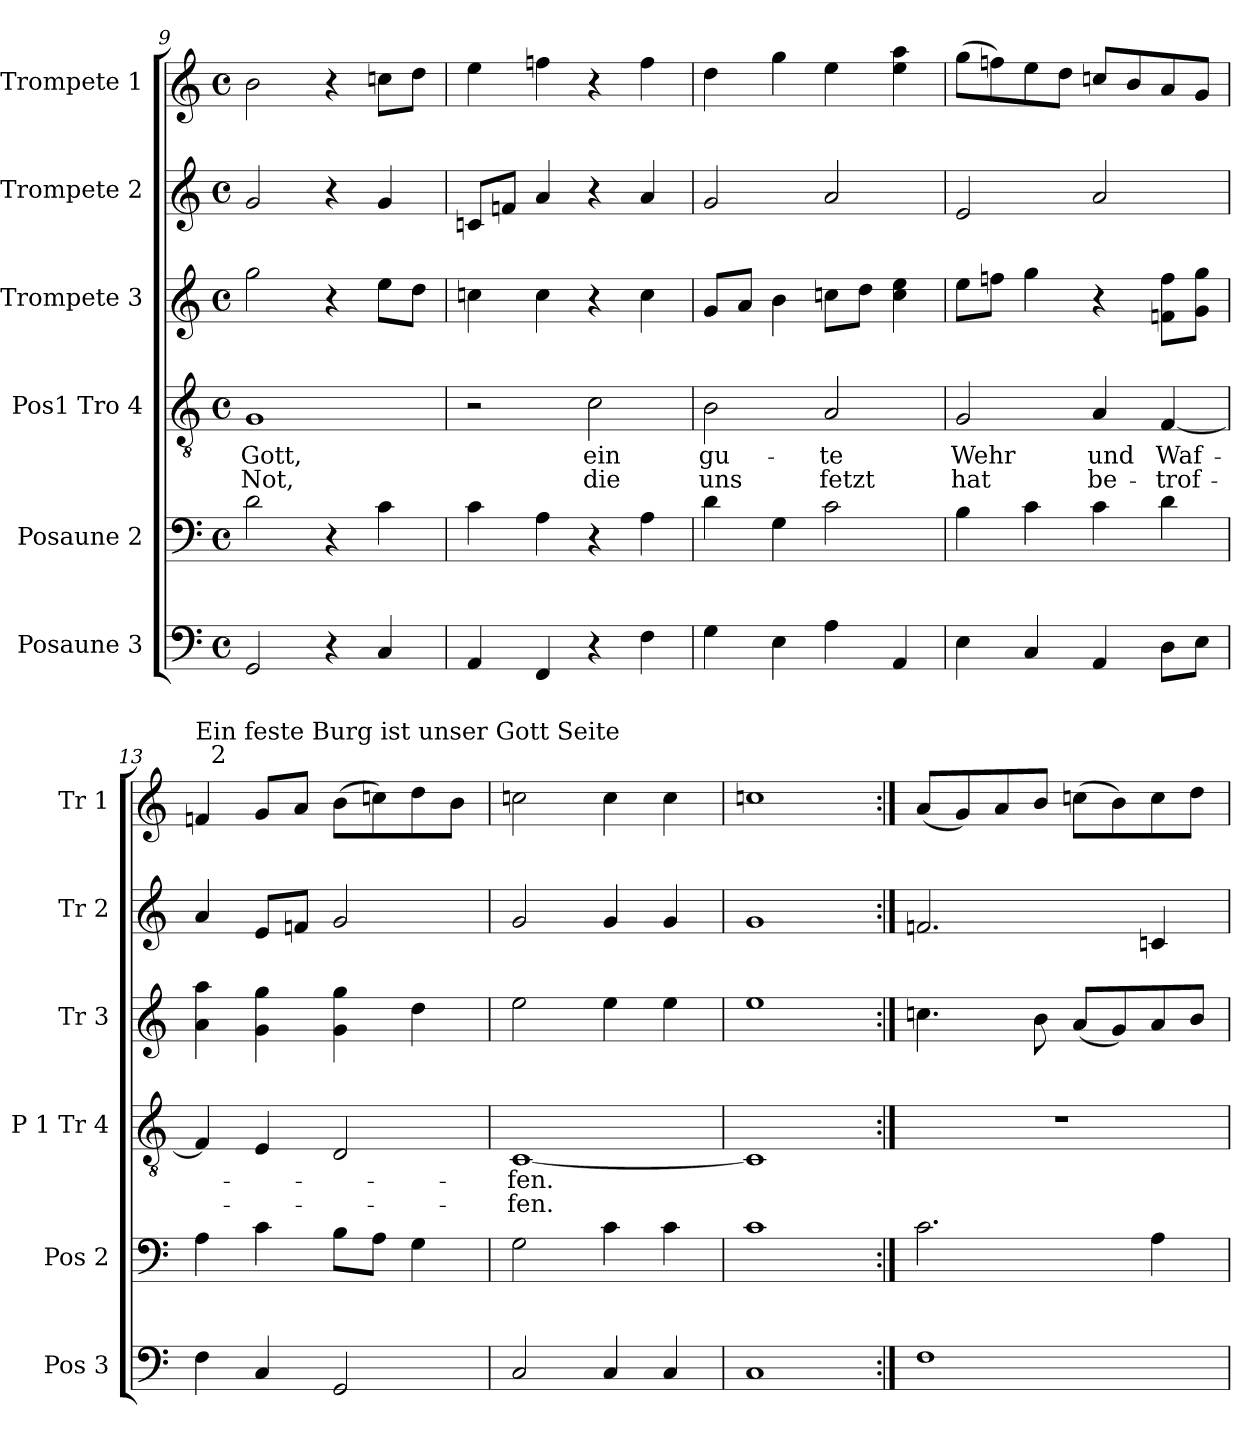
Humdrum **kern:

**kern	**kern	**kern	**text	**text	**kern	**kern	**kern
*part6	*part5	*part4	*part4	*part4	*part3	*part2	*part1
*staff6	*staff5	*staff4	*staff4	*staff4	*staff3	*staff2	*staff1
*I"Posaune 3	*I"Posaune 2	*I"Pos1 Tro 4	*	*	*I"Trompete 3	*I"Trompete 2	*I"Trompete 1
*I'Pos 3	*I'Pos 2	*I'P 1 Tr 4	*	*	*I'Tr 3	*I'Tr 2	*I'Tr 1
!!LO:LB:g=z
*clefF4	*clefF4	*clefGv2	*	*	*clefG2	*clefG2	*clefG2
*	*	*	*	*	*ITrd1c2	*ITrd1c2	*ITrd1c2
*M4/4	*M4/4	*M4/4	*	*	*M4/4	*M4/4	*M4/4
*met(c)	*met(c)	*met(c)	*	*	*met(c)	*met(c)	*met(c)
=9	=9	=9	=9	=9	=9	=9	=9
2GG	2d	1G	Gott,	Not,	2ff	2f	2a
4r	4r	.	.	.	4r	4r	4r
4C	4c	.	.	.	8ddL	4f	8b-L
.	.	.	.	.	8ccJ	.	8ccJ
=10	=10	=10	=10	=10	=10	=10	=10
4AA	4c	2r	.	.	4b-	8B-L	4dd
.	.	.	.	.	.	8e-J	.
4FF	4A	.	.	.	4b-	4g	4ee-
4r	4r	2c	ein	die	4r	4r	4r
4F	4A	.	.	.	4b-	4g	4ee-
=11	=11	=11	=11	=11	=11	=11	=11
4G	4d	2B\	gu-	uns	8fL	2f	4cc
.	.	.	.	.	8gJ	.	.
4E	4G	.	.	.	4a\	.	4ff
4A	2c	2A	te	fetzt	8b-\L	2g	4dd
.	.	.	.	.	8cc\J	.	.
4AA	.	.	.	.	4b- 4dd	.	4dd 4gg
=12	=12	=12	=12	=12	=12	=12	=12
4E	4B	2G	Wehr	hat	8dd\L	2d	(>8ffL
.	.	.	.	.	8ee-\J	.	8ee-)
4C	4c	.	.	.	4ff\	.	8dd
.	.	.	.	.	.	.	8ccJ
4AA	4c	4A	und	be-	4r	2g	8b-L
.	.	.	.	.	.	.	8a
8DL	4d	[4F	Waf-	trof-	8e- 8ee-L	.	8g
8EJ	.	.	.	.	8f 8ffJ	.	8fJ
!!LO:LB:g=z
=13	=13	=13	=13	=13	=13	=13	=13
!	!	!	!	!	!	!	!LO:TX:a:t=Ein feste Burg ist unser Gott Seite\n                           2
4F	4A	4F]	.	.	4g\ 4gg\	4g	4e-
4C	4c	4E	.	.	4f\ 4ff\	8dL	8fL
.	.	.	.	.	.	8e-J	8gJ
2GG	8BL	2D	.	.	4f\ 4ff\	2f	(>8aL
.	8AJ	.	.	.	.	.	8b-)
.	4G	.	.	.	4cc	.	8cc
.	.	.	.	.	.	.	8aJ
=14	=14	=14	=14	=14	=14	=14	=14
2C	2G	[1C	fen.	fen.	2dd\	2f	2b-
4C	4c	.	.	.	4dd\	4f	4b-
4C	4c	.	.	.	4dd\	4f	4b-
=15	=15	=15	=15	=15	=15	=15	=15
1C	1c	1C]	.	.	1dd	1f	1b-
=16:|!	=16:|!	=16:|!	=16:|!	=16:|!	=16:|!	=16:|!	=16:|!
1F	2.c	1r	.	.	4.b-	2.e-	(<8gL
.	.	.	.	.	.	.	8f)
.	.	.	.	.	.	.	8g
.	.	.	.	.	8a	.	8aJ
.	.	.	.	.	(<8gL	.	(>8b-L
.	.	.	.	.	8f)	.	8a)
.	4A	.	.	.	8g	4B-	8b-
.	.	.	.	.	8aJ	.	8ccJ
=	=	=	=	=	=	=	=
*-	*-	*-	*-	*-	*-	*-	*-
